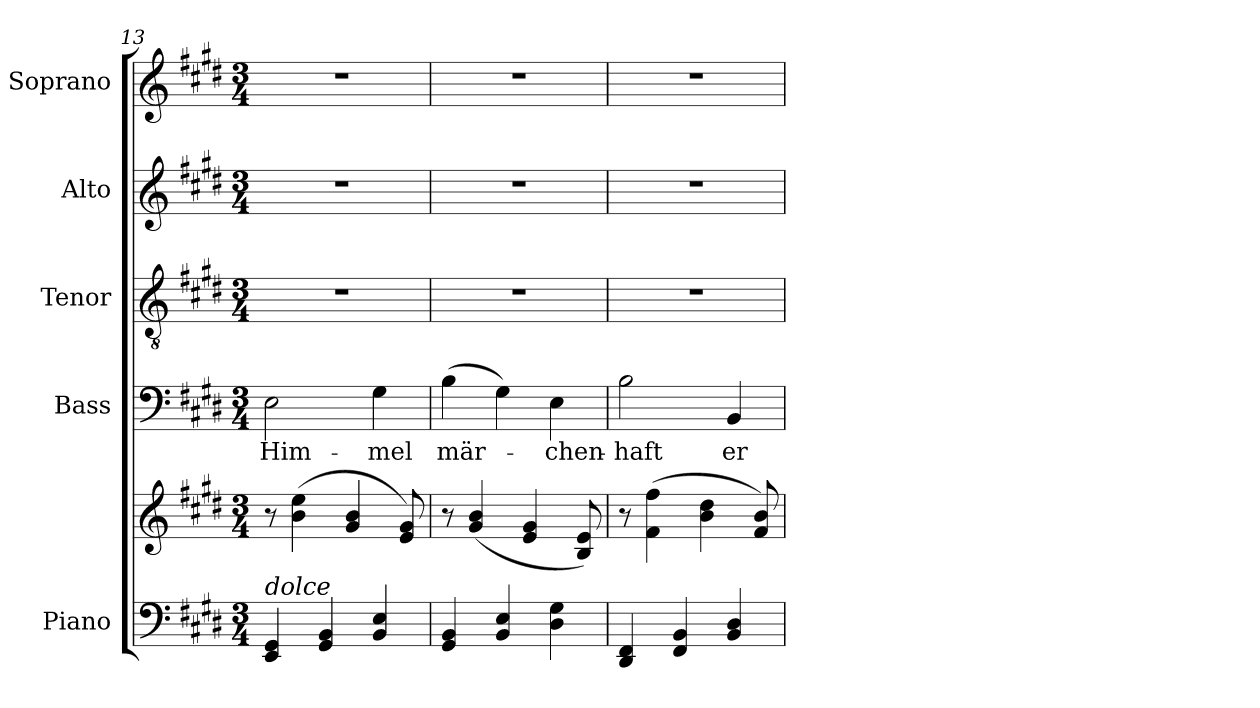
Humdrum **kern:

**kern	**kern	**kern	**text	**kern	**kern	**kern
*part5	*part5	*part4	*part4	*part3	*part2	*part1
*staff6	*staff5	*staff4	*staff4	*staff3	*staff2	*staff1
*I"Piano	*	*I"Bass	*	*I"Tenor	*I"Alto	*I"Soprano
*I'Pno	*	*	*	*	*	*I'Pno
*clefF4	*clefG2	*clefF4	*	*clefGv2	*clefG2	*clefG2
*k[f#c#g#d#]	*k[f#c#g#d#]	*k[f#c#g#d#]	*	*k[f#c#g#d#]	*k[f#c#g#d#]	*k[f#c#g#d#]
*E:	*E:	*E:	*	*E:	*E:	*E:
*M3/4	*M3/4	*M3/4	*	*M3/4	*M3/4	*M3/4
=13	=13	=13	=13	=13	=13	=13
!LO:TX:a:i:t=dolce	!	!	!	!	!	!
!	!	!	!LO:LY:b	!	!	!
4EE/ 4GG#/	8r	2E\	Him-	2.r	2.r	2.r
.	(>4b\ 4ee\	.	.	.	.	.
4GG#/ 4BB/	.	.	.	.	.	.
.	4g#/ 4b/	.	.	.	.	.
!	!	!	!LO:LY:b	!	!	!
4BB/ 4E/	.	4G#\	-mel	.	.	.
.	8e/ 8g#/)	.	.	.	.	.
=14	=14	=14	=14	=14	=14	=14
!	!	!	!LO:LY:b	!	!	!
4GG#/ 4BB/	8r	(>4B\	mär-	2.r	2.r	2.r
.	(<4g#/ 4b/	.	.	.	.	.
4BB/ 4E/	.	4G#\)	.	.	.	.
.	4e/ 4g#/	.	.	.	.	.
!	!	!	!LO:LY:b	!	!	!
4D#\ 4G#\	.	4E\	-chen-	.	.	.
.	8B/ 8e/)	.	.	.	.	.
!!LO:LB:g=z
=15	=15	=15	=15	=15	=15	=15
!	!	!	!LO:LY:b	!	!	!
4DD#/ 4FF#/	8r	2B\	­haft	2.r	2.r	2.r
.	(>4f#\ 4ff#\	.	.	.	.	.
4FF#/ 4BB/	.	.	.	.	.	.
.	4b\ 4dd#\	.	.	.	.	.
!	!	!	!LO:LY:b	!	!	!
4BB/ 4D#/	.	4BB/	er-	.	.	.
.	8f#/ 8b/)	.	.	.	.	.
=	=	=	=	=	=	=
*-	*-	*-	*-	*-	*-	*-
